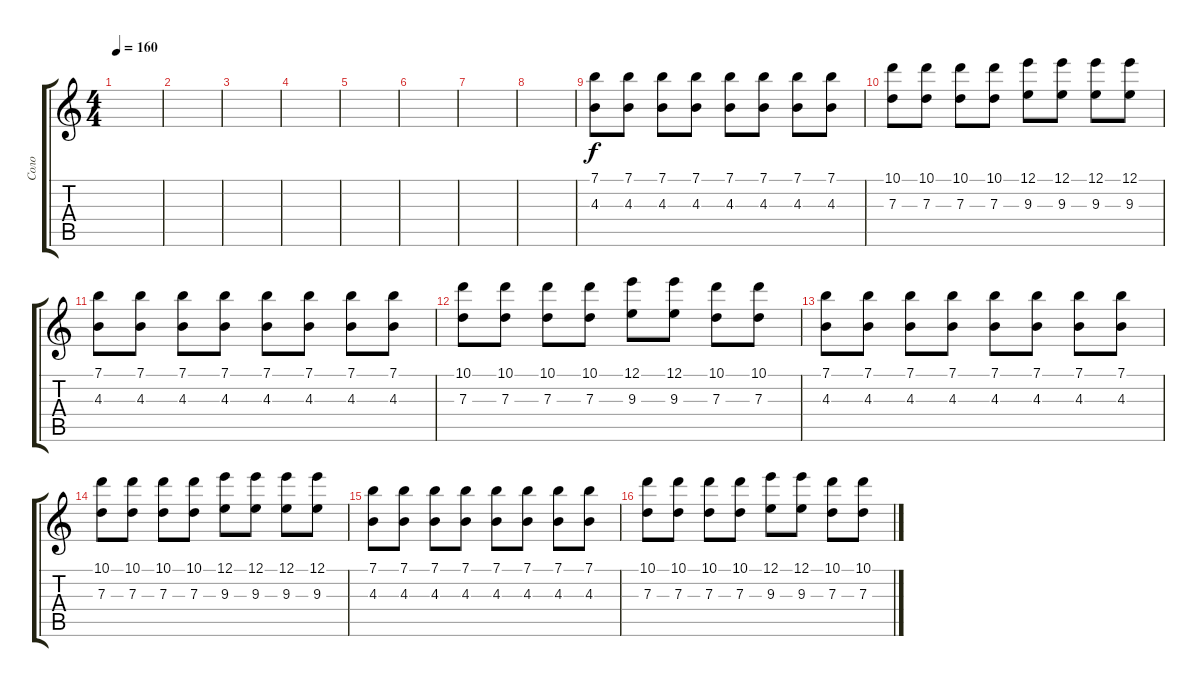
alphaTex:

\track ("Соло" "Соло") {instrument distortionguitar}
\staff {score tabs}
\tuning (E4 B3 G3 D3 A2 E2) {hide}
\ts (4 4)
\tempo 160
\clef g2
\ks c
|
|
|
|
|
|
|
|
(7.1 4.3).8 (7.1 4.3).8 (7.1 4.3).8 (7.1 4.3).8 (7.1 4.3).8 (7.1 4.3).8 (7.1 4.3).8 (7.1 4.3).8 |
(10.1 7.3).8 (10.1 7.3).8 (10.1 7.3).8 (10.1 7.3).8 (12.1 9.3).8 (12.1 9.3).8 (12.1 9.3).8 (12.1 9.3).8 |
(7.1 4.3).8 (7.1 4.3).8 (7.1 4.3).8 (7.1 4.3).8 (7.1 4.3).8 (7.1 4.3).8 (7.1 4.3).8 (7.1 4.3).8 |
(10.1 7.3).8 (10.1 7.3).8 (10.1 7.3).8 (10.1 7.3).8 (12.1 9.3).8 (12.1 9.3).8 (10.1 7.3).8 (10.1 7.3).8 |
(7.1 4.3).8 (7.1 4.3).8 (7.1 4.3).8 (7.1 4.3).8 (7.1 4.3).8 (7.1 4.3).8 (7.1 4.3).8 (7.1 4.3).8 |
(10.1 7.3).8 (10.1 7.3).8 (10.1 7.3).8 (10.1 7.3).8 (12.1 9.3).8 (12.1 9.3).8 (12.1 9.3).8 (12.1 9.3).8 |
(7.1 4.3).8 (7.1 4.3).8 (7.1 4.3).8 (7.1 4.3).8 (7.1 4.3).8 (7.1 4.3).8 (7.1 4.3).8 (7.1 4.3).8 |
(10.1 7.3).8 (10.1 7.3).8 (10.1 7.3).8 (10.1 7.3).8 (12.1 9.3).8 (12.1 9.3).8 (10.1 7.3).8 (10.1 7.3).8
